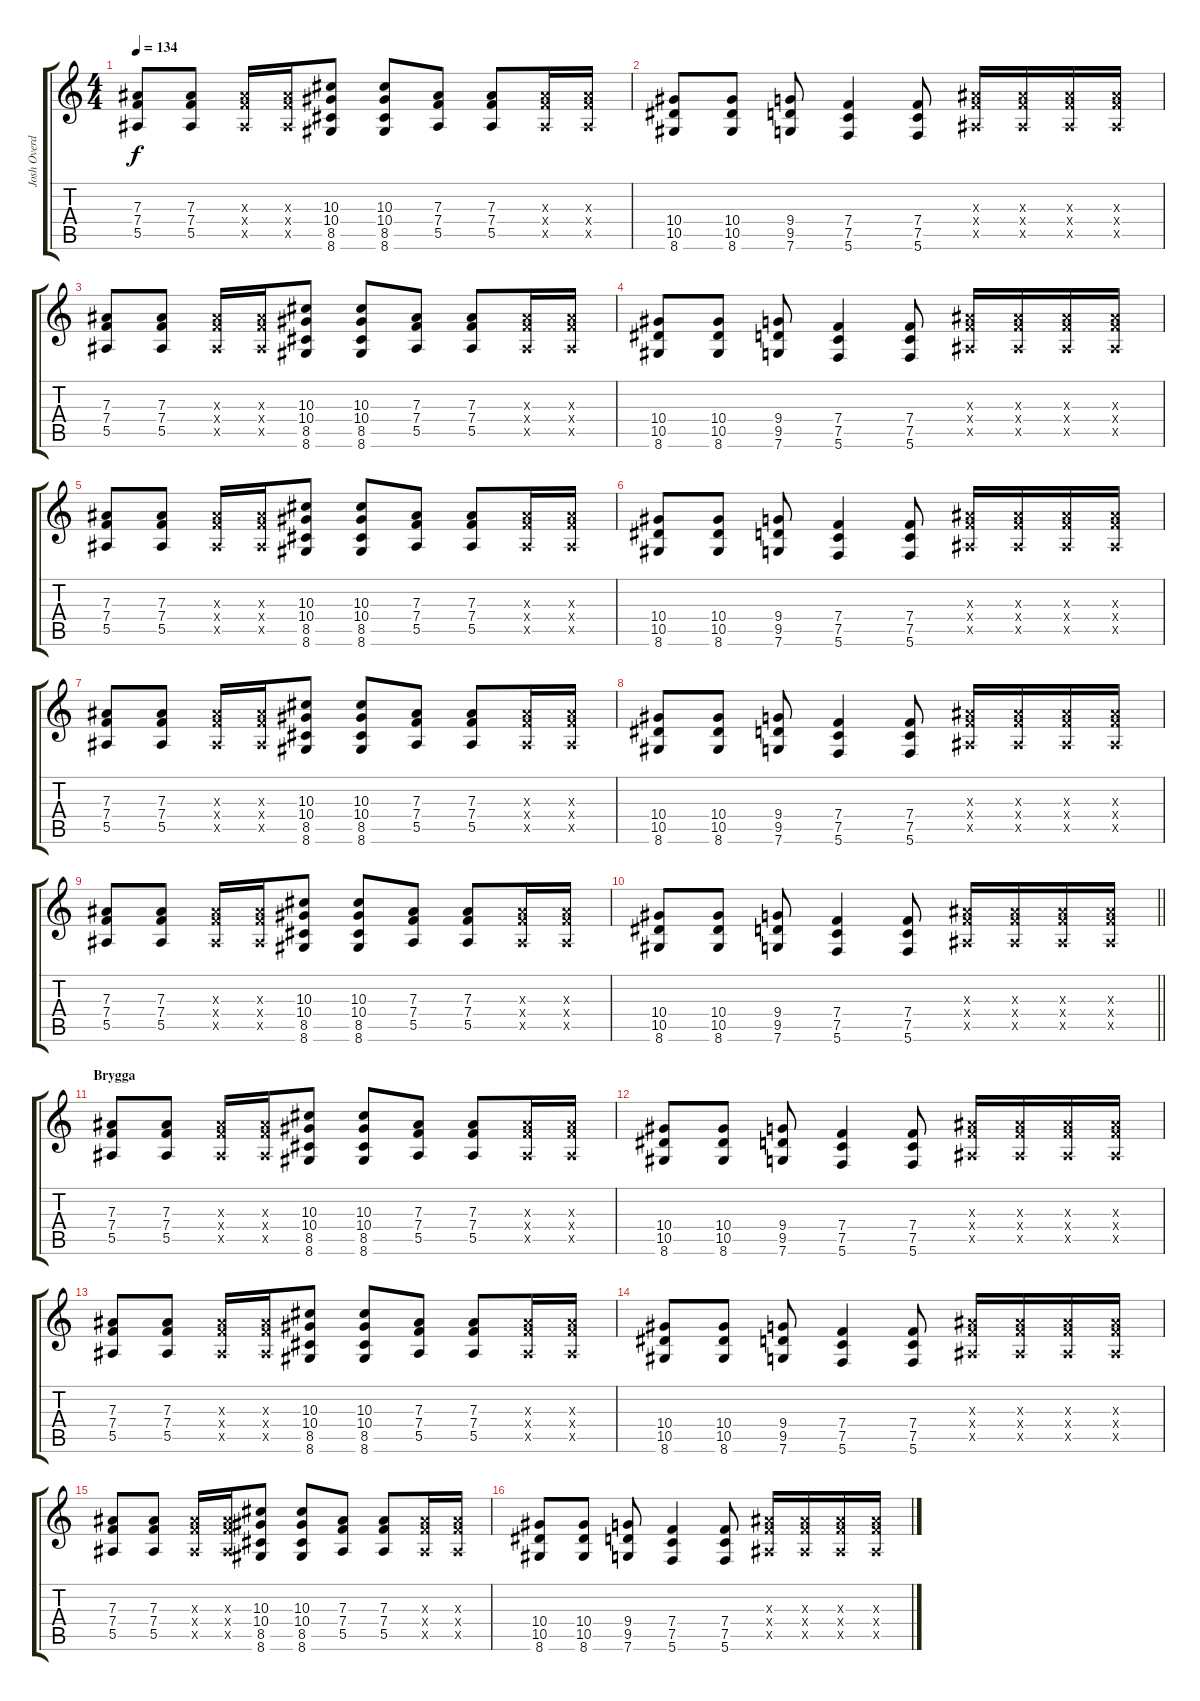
\track ("Josh Overdub" "Josh Overd") {instrument overdrivenguitar}
\staff {score tabs}
\tuning (C4 G3 Eb3 Bb2 F2 C2) {hide}
\ts (4 4)
\tempo 134
\clef g2
\ks c
(7.3 7.4 5.5).8{dy f} (7.3 7.4 5.5).8 (7.3{x} 7.4{x} 5.5{x}).16 (7.3{x} 7.4{x} 5.5{x}).16 (10.3 10.4 8.5 8.6).8 (10.3 10.4 8.5 8.6).8 (7.3 7.4 5.5).8 (7.3 7.4 5.5).8 (7.3{x} 7.4{x} 5.5{x}).16 (7.3{x} 7.4{x} 5.5{x}).16 |
(10.4 10.5 8.6).8 (10.4 10.5 8.6).8 (9.4 9.5 7.6).8 (7.4 7.5 5.6).4 (7.4 7.5 5.6).8 (7.3{x} 7.4{x} 5.5{x}).16 (7.3{x} 7.4{x} 5.5{x}).16 (7.3{x} 7.4{x} 5.5{x}).16 (7.3{x} 7.4{x} 5.5{x}).16 |
(7.3 7.4 5.5).8 (7.3 7.4 5.5).8 (7.3{x} 7.4{x} 5.5{x}).16 (7.3{x} 7.4{x} 5.5{x}).16 (10.3 10.4 8.5 8.6).8 (10.3 10.4 8.5 8.6).8 (7.3 7.4 5.5).8 (7.3 7.4 5.5).8 (7.3{x} 7.4{x} 5.5{x}).16 (7.3{x} 7.4{x} 5.5{x}).16 |
(10.4 10.5 8.6).8 (10.4 10.5 8.6).8 (9.4 9.5 7.6).8 (7.4 7.5 5.6).4 (7.4 7.5 5.6).8 (7.3{x} 7.4{x} 5.5{x}).16 (7.3{x} 7.4{x} 5.5{x}).16 (7.3{x} 7.4{x} 5.5{x}).16 (7.3{x} 7.4{x} 5.5{x}).16 |
(7.3 7.4 5.5).8 (7.3 7.4 5.5).8 (7.3{x} 7.4{x} 5.5{x}).16 (7.3{x} 7.4{x} 5.5{x}).16 (10.3 10.4 8.5 8.6).8 (10.3 10.4 8.5 8.6).8 (7.3 7.4 5.5).8 (7.3 7.4 5.5).8 (7.3{x} 7.4{x} 5.5{x}).16 (7.3{x} 7.4{x} 5.5{x}).16 |
(10.4 10.5 8.6).8 (10.4 10.5 8.6).8 (9.4 9.5 7.6).8 (7.4 7.5 5.6).4 (7.4 7.5 5.6).8 (7.3{x} 7.4{x} 5.5{x}).16 (7.3{x} 7.4{x} 5.5{x}).16 (7.3{x} 7.4{x} 5.5{x}).16 (7.3{x} 7.4{x} 5.5{x}).16 |
(7.3 7.4 5.5).8 (7.3 7.4 5.5).8 (7.3{x} 7.4{x} 5.5{x}).16 (7.3{x} 7.4{x} 5.5{x}).16 (10.3 10.4 8.5 8.6).8 (10.3 10.4 8.5 8.6).8 (7.3 7.4 5.5).8 (7.3 7.4 5.5).8 (7.3{x} 7.4{x} 5.5{x}).16 (7.3{x} 7.4{x} 5.5{x}).16 |
(10.4 10.5 8.6).8 (10.4 10.5 8.6).8 (9.4 9.5 7.6).8 (7.4 7.5 5.6).4 (7.4 7.5 5.6).8 (7.3{x} 7.4{x} 5.5{x}).16 (7.3{x} 7.4{x} 5.5{x}).16 (7.3{x} 7.4{x} 5.5{x}).16 (7.3{x} 7.4{x} 5.5{x}).16 |
(7.3 7.4 5.5).8 (7.3 7.4 5.5).8 (7.3{x} 7.4{x} 5.5{x}).16 (7.3{x} 7.4{x} 5.5{x}).16 (10.3 10.4 8.5 8.6).8 (10.3 10.4 8.5 8.6).8 (7.3 7.4 5.5).8 (7.3 7.4 5.5).8 (7.3{x} 7.4{x} 5.5{x}).16 (7.3{x} 7.4{x} 5.5{x}).16 |
\barLineRight lightlight
(10.4 10.5 8.6).8 (10.4 10.5 8.6).8 (9.4 9.5 7.6).8 (7.4 7.5 5.6).4 (7.4 7.5 5.6).8 (7.3{x} 7.4{x} 5.5{x}).16 (7.3{x} 7.4{x} 5.5{x}).16 (7.3{x} 7.4{x} 5.5{x}).16 (7.3{x} 7.4{x} 5.5{x}).16 |
\section ("" "Brygga")
(7.3 7.4 5.5).8 (7.3 7.4 5.5).8 (7.3{x} 7.4{x} 5.5{x}).16 (7.3{x} 7.4{x} 5.5{x}).16 (10.3 10.4 8.5 8.6).8 (10.3 10.4 8.5 8.6).8 (7.3 7.4 5.5).8 (7.3 7.4 5.5).8 (7.3{x} 7.4{x} 5.5{x}).16 (7.3{x} 7.4{x} 5.5{x}).16 |
(10.4 10.5 8.6).8 (10.4 10.5 8.6).8 (9.4 9.5 7.6).8 (7.4 7.5 5.6).4 (7.4 7.5 5.6).8 (7.3{x} 7.4{x} 5.5{x}).16 (7.3{x} 7.4{x} 5.5{x}).16 (7.3{x} 7.4{x} 5.5{x}).16 (7.3{x} 7.4{x} 5.5{x}).16 |
(7.3 7.4 5.5).8 (7.3 7.4 5.5).8 (7.3{x} 7.4{x} 5.5{x}).16 (7.3{x} 7.4{x} 5.5{x}).16 (10.3 10.4 8.5 8.6).8 (10.3 10.4 8.5 8.6).8 (7.3 7.4 5.5).8 (7.3 7.4 5.5).8 (7.3{x} 7.4{x} 5.5{x}).16 (7.3{x} 7.4{x} 5.5{x}).16 |
(10.4 10.5 8.6).8 (10.4 10.5 8.6).8 (9.4 9.5 7.6).8 (7.4 7.5 5.6).4 (7.4 7.5 5.6).8 (7.3{x} 7.4{x} 5.5{x}).16 (7.3{x} 7.4{x} 5.5{x}).16 (7.3{x} 7.4{x} 5.5{x}).16 (7.3{x} 7.4{x} 5.5{x}).16 |
(7.3 7.4 5.5).8 (7.3 7.4 5.5).8 (7.3{x} 7.4{x} 5.5{x}).16 (7.3{x} 7.4{x} 5.5{x}).16 (10.3 10.4 8.5 8.6).8 (10.3 10.4 8.5 8.6).8 (7.3 7.4 5.5).8 (7.3 7.4 5.5).8 (7.3{x} 7.4{x} 5.5{x}).16 (7.3{x} 7.4{x} 5.5{x}).16 |
(10.4 10.5 8.6).8 (10.4 10.5 8.6).8 (9.4 9.5 7.6).8 (7.4 7.5 5.6).4 (7.4 7.5 5.6).8 (7.3{x} 7.4{x} 5.5{x}).16 (7.3{x} 7.4{x} 5.5{x}).16 (7.3{x} 7.4{x} 5.5{x}).16 (7.3{x} 7.4{x} 5.5{x}).16
